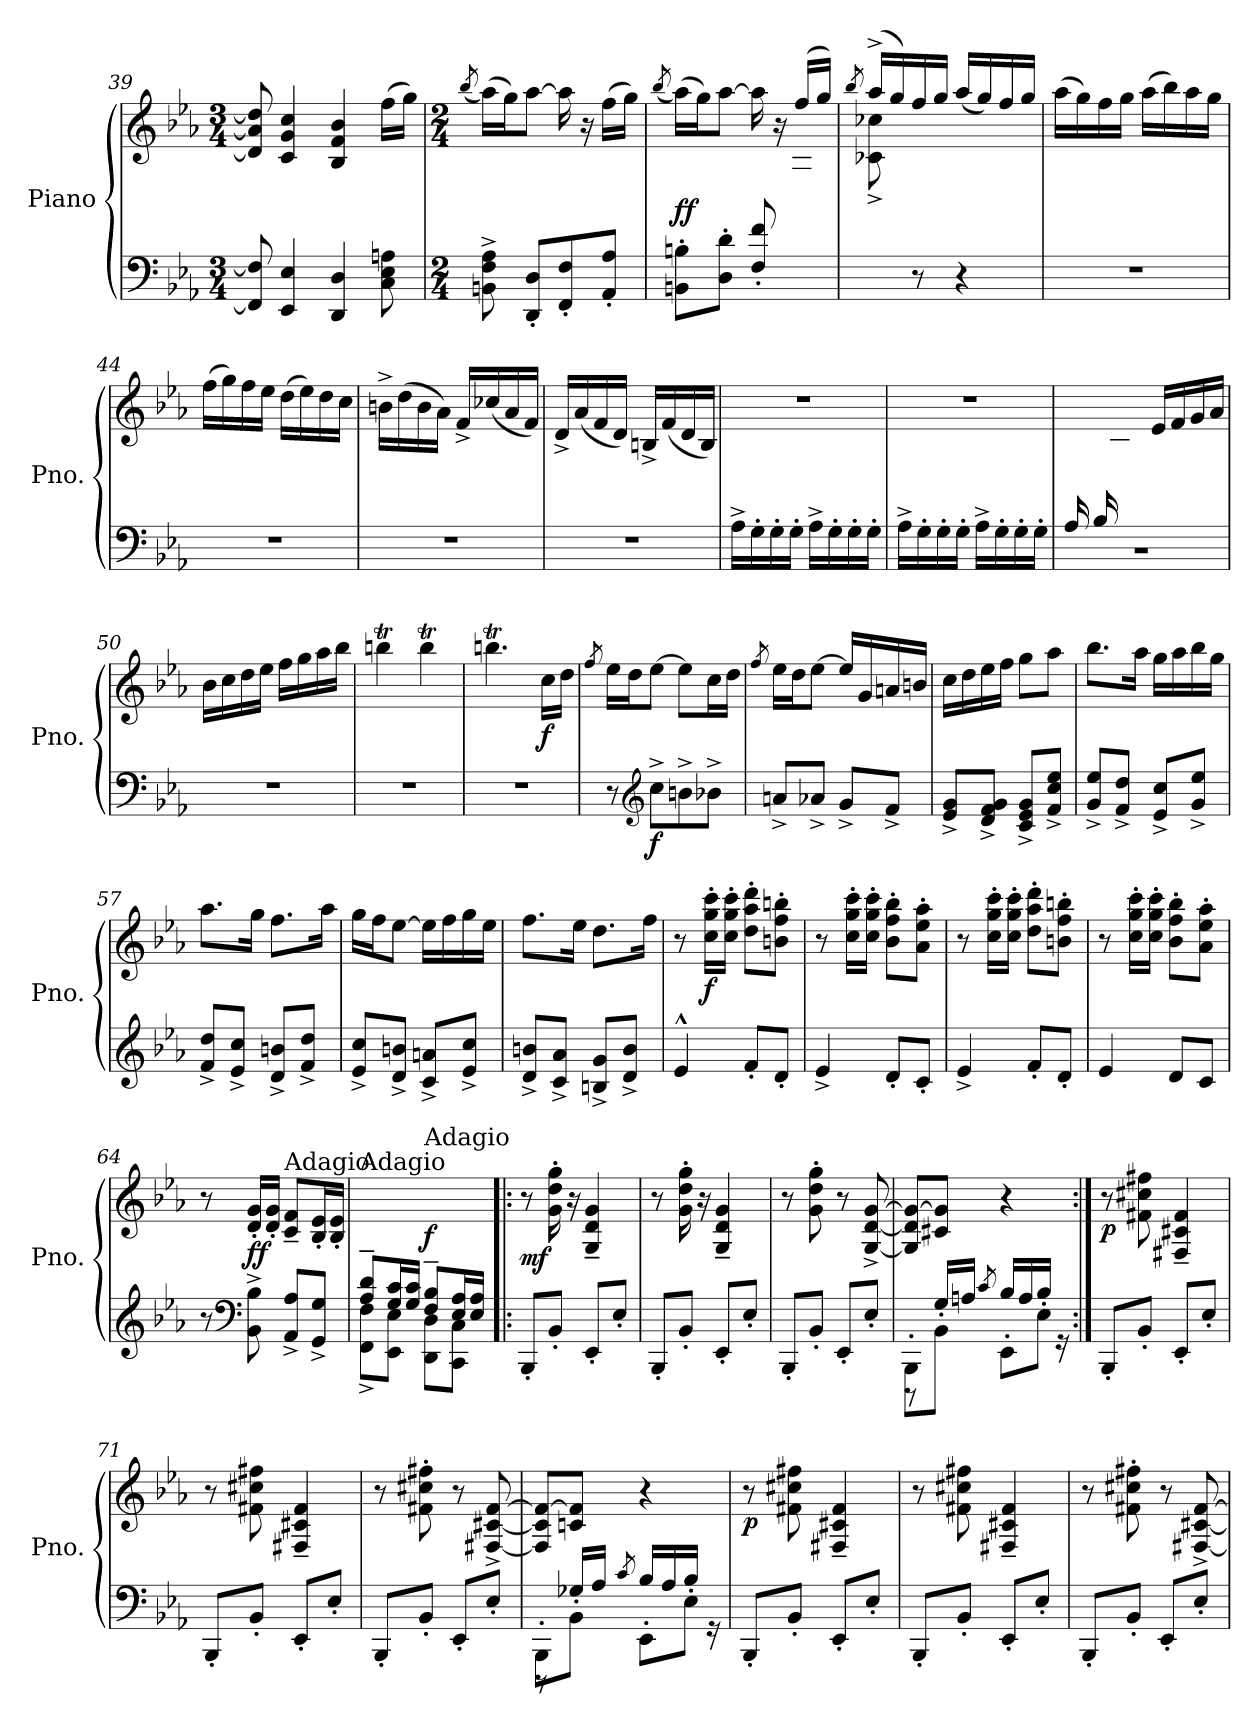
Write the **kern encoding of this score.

**kern	**kern	**dynam
*part1	*part1	*part1
*staff2	*staff1	*staff1/2
*I"Piano	*	*
*I'Pno.	*	*
*clefF4	*clefG2	*
*k[b-e-a-]	*k[b-e-a-]	*
*E-:	*E-:	*
*M3/4	*M3/4	*
=39	=39	=39
8FF/] 8F/]	8d/] 8a-/] 8dd/]	.
4EE-/ 4E-/	4c/ 4g/ 4cc/	.
4DD/ 4D/	4B-/ 4f/ 4b-/	.
8C\ 8E-\ 8An\	(16ff\LL	.
.	16gg\JJ)	.
=40	=40	=40
*M2/4	*M2/4	*
.	(8qbb-/	.
8BBn\^ 8F\^ 8A-\^	(16aa-\LL)	.
.	16gg\J)	.
8DD/' 8D/'L	[8aa-\J	.
8FF/' 8F/'	16aa-\]	.
.	16r	.
8AA-/' 8A-/'J	(16ff\LL	.
.	16gg\JJ)	.
=41	=41	=41
.	(8qbb-/	.
*	*^	*
!	!	!	!LO:DY:b
8BBn\' 8Bn\'L	(16aa-\LL)	4.ryy	ff
.	16gg\J)	.	.
8D\' 8d\'J	[8aa-\J	.	.
8F/' 8f/'L	16aa-\]	.	.
.	16r	.	.
8ryy	(16ff/LL	8A-\' 8a-\'J	.
.	16gg/JJ)	.	.
=42	=42	=42	=42
.	8qbb-/	.	.
8ryy	(16aa-^/LL	8c-X\^ 8cc-X\^	.
.	16gg/)	.	.
8r	16ff/	4.ryy	.
.	16gg/JJ	.	.
4r	(16aa-/LL	.	.
.	16gg/)	.	.
.	16ff/	.	.
.	16gg/JJ	.	.
*	*v	*v	*
!!LO:LB:g=z
=43	=43	=43
2r	(16aa-\LL	.
.	16gg\)	.
.	16ff\	.
.	16gg\JJ	.
.	(16aa-\LL	.
.	16bb-\)	.
.	16aa-\	.
.	16gg\JJ	.
=44	=44	=44
2r	(16ff\LL	.
.	16gg\)	.
.	16ff\	.
.	16ee-\JJ	.
.	(16dd\LL	.
.	16ee-\)	.
.	16dd\	.
.	16cc\JJ	.
=45	=45	=45
2r	16bn^\LL	.
.	(16dd\	.
.	16b\	.
.	16a-\JJ)	.
.	16f^/LL	.
.	(16cc-X/	.
.	16a-/	.
.	16f/JJ)	.
=46	=46	=46
2r	16d^/LL	.
.	(16a-/	.
.	16f/	.
.	16d/JJ)	.
.	16Bn^/LL	.
.	(16f/	.
.	16d/	.
.	16B/JJ)	.
!!LO:PB:g=z
=47	=47	=47
16A-^\LL	2r	.
16G'\	.	.
16G'\	.	.
16G'\JJ	.	.
16A-^\LL	.	.
16G'\	.	.
16G'\	.	.
16G'\JJ	.	.
=48	=48	=48
16A-^\LL	2r	.
16G'\	.	.
16G'\	.	.
16G'\JJ	.	.
16A-^\LL	.	.
16G'\	.	.
16G'\	.	.
16G'\JJ	.	.
=49	=49	=49
*^	*	*
(16A-/LL	2r	8ryy	.
16B-/	.	.	.
4.ryy	.	16c\	.
.	.	16d\JJ	.
.	.	16e-/LL	.
.	.	16f/	.
.	.	16g/	.
.	.	16a-/JJ	.
*v	*v	*	*
=50	=50	=50
2r	16b-\LL	.
.	16cc\	.
.	16dd\	.
.	16ee-\JJ	.
.	16ff\LL	.
.	16gg\	.
.	16aa-\	.
.	16bb-\JJ)	.
=51	=51	=51
2r	4bbnt\	.
.	4bbt\	.
=52	=52	=52
2r	4.bbnt\	.
!	!	!LO:DY:b
.	16cc\LL	f
.	16dd\JJ	.
!!LO:LB:g=z
=53	=53	=53
.	8qff/	.
8r	16ee-\LL	.
.	16dd\J	.
*clefG2	*	*
!	!	!LO:DY:b=2
8cc^\L	[8ee-\J	f
8bn^\	8ee-\L]	.
8b-X^\J	16cc\L	.
.	16dd\JJ	.
=54	=54	=54
.	8qff/	.
8an^/L	16ee-\LL	.
.	16dd\J	.
8a-X^/J	[8ee-\J	.
8g^/L	16ee-/LL]	.
.	16g/	.
8f^/J	16an/	.
.	16bn/JJ	.
=55	=55	=55
8e-/^ 8g/^L	16cc\LL	.
.	16dd\	.
8d/^ 8f/^ 8g/^J	16ee-\	.
.	16ff\JJ	.
8c/^ 8e-/^ 8g/^L	8gg\L	.
8f/^ 8cc/^ 8ee-/^J	8aa-\J	.
=56	=56	=56
8g/^ 8ee-/^L	8.bb-\L	.
8f/^ 8dd/^J	.	.
.	16aa-\Jk	.
8e-/^ 8cc/^L	16gg\LL	.
.	16aa-\	.
8g/^ 8ee-/^J	16bb-\	.
.	16gg\JJ	.
=57	=57	=57
8f/^ 8dd/^L	8.aa-\L	.
8e-/^ 8cc/^J	.	.
.	16gg\Jk	.
8d/^ 8bn/^L	8.ff\L	.
8f/^ 8dd/^J	.	.
.	16aa-\Jk	.
!!LO:LB:g=z
=58	=58	=58
8e-/^ 8cc/^L	16gg\LL	.
.	16ff\J	.
8d/^ 8bn/^J	[8ee-\J	.
8c/^ 8an/^L	16ee-\LL]	.
.	16ff\	.
8e-/^ 8cc/^J	16gg\	.
.	16ee-\JJ	.
=59	=59	=59
8d/^ 8bn/^L	8.ff\L	.
8c/^ 8a-/^J	.	.
.	16ee-\Jk	.
8Bn/^ 8g/^L	8.dd\L	.
8d/^ 8b/^J	.	.
.	16ff\Jk	.
=60	=60	=60
4e-^^/	8r	.
!	!	!LO:DY:b
.	16cc\' 16gg\' 16ccc\'LL	f
.	16cc\' 16gg\' 16ccc\'JJ	.
8f'/L	8dd\' 8aa-\' 8ddd\'L	.
8d'/J	8bn\' 8ff\' 8bbn\'J	.
=61	=61	=61
4e-^/	8r	.
.	16cc\' 16gg\' 16ccc\'LL	.
.	16cc\' 16gg\' 16ccc\'JJ	.
8d'/L	8b-\' 8ff\' 8bb-\'L	.
8c'/J	8a-\' 8ee-\' 8aa-\'J	.
=62	=62	=62
4e-^/	8r	.
.	16cc\' 16gg\' 16ccc\'LL	.
.	16cc\' 16gg\' 16ccc\'JJ	.
8f'/L	8dd\' 8aa-\' 8ddd\'L	.
8d'/J	8bn\' 8ff\' 8bbn\'J	.
=63	=63	=63
4e-/	8r	.
.	16cc\' 16gg\' 16ccc\'LL	.
.	16cc\' 16gg\' 16ccc\'JJ	.
8d/L	8b-\' 8ff\' 8bb-\'L	.
8c/J	8a-\' 8ee-\' 8aa-\'J	.
!!LO:LB:g=z
=64	=64	=64
8r	8r	.
*clefF4	*	*
!	!	!LO:DY:b
8BB-\^ 8B-\^	16d/' 16g/'LL	ff
.	16d/' 16g/'JJ	.
!	!LO:TX:a:t=Adagio	!
8AA-/^ 8A-/^L	8c/~ 8f/~L	.
8GG/^ 8G/^J	16B-/' 16e-/'L	.
.	16B-/' 16e-/'JJ	.
=65	=65	=65
*^	*	*
!	!	!LO:TX:a:t=Adagio	!
8A-/~ 8d/~L	8FF\^ 8F\^L	4ryy	.
16G/ 16c/L	8EE-\ 8E-\J	.	.
16G/ 16c/JJ	.	.	.
!	!	!LO:TX:a:t=Adagio	!
!	!	!	!LO:DY:b
8F/~ 8B-/~L	8DD\ 8D\L	4ryy	f
16E-/ 16A-/L	8CC\ 8C\J	.	.
16E-/ 16A-/JJ	.	.	.
*v	*v	*	*
=66!|:	=66!|:	=66!|:
*	*MM116	*
!	!	!LO:DY:b
8BBB-'/L	8r	mf
8BB-'/J	16g\' 16dd\' 16gg\'	.
.	16r	.
8EE-'/L	4G/~ 4d/~ 4g/~	.
8E-'/J	.	.
=67	=67	=67
8BBB-'/L	8r	.
8BB-'/J	16g\' 16dd\' 16gg\'	.
.	16r	.
8EE-'/L	4G/~ 4d/~ 4g/~	.
8E-'/J	.	.
=68	=68	=68
8BBB-'/L	8r	.
8BB-'/J	8g\' 8dd\' 8gg\'	.
8EE-'/L	8r	.
8E-'/J	[8G/^ [8d/^ [8g/^	.
!!LO:LB:g=z
=69	=69	=69
*^	*	*
8BBB-'\L	8r	8G/] 8d/] 8g/_L	.
8BB-'\J	16G/LL	8c#X/ 8g/]J	.
.	16An/JJ	.	.
.	8qc/	.	.
8EE-'\L	16B-/LL	4r	.
.	16A/	.	.
8E-'\J	16B-/JJ	.	.
.	16r	.	.
=70:|!	=70:|!	=70:|!	=70:|!
!	!	!	!LO:DY:b
*v	*v	*	*
8BBB-'/L	8r	p
8BB-'/J	8f#X\ 8cc#X\ 8ff#X\	.
8EE-'/L	4F#X/~ 4c#X/~ 4f#/~	.
8E-'/J	.	.
=71	=71	=71
8BBB-'/L	8r	.
8BB-'/J	8f#X\ 8cc#X\ 8ff#X\	.
8EE-'/L	4F#X/~ 4c#X/~ 4f#/~	.
8E-'/J	.	.
=72	=72	=72
8BBB-'/L	8r	.
8BB-'/J	8f#X\' 8cc#X\' 8ff#X\'	.
8EE-'/L	8r	.
8E-'/J	[8F#X/^ [8c#X/^ [8f#/^	.
!!LO:PB:g=z
=73	=73	=73
*^	*	*
8BBB-'\L	8r	8F#/] 8c#/] 8f#/_L	.
8BB-'\J	16G-X/LL	8cn/ 8f#/]J	.
.	16A-/JJ	.	.
.	8qc/	.	.
8EE-'\L	16B-/LL	4r	.
.	16A-/	.	.
8E-'\J	16B-/JJ	.	.
.	16r	.	.
=74	=74	=74	=74
!	!	!	!LO:DY:b
*v	*v	*	*
8BBB-'/L	8r	p
8BB-'/J	8f#X\ 8cc#X\ 8ff#X\	.
8EE-'/L	4F#X/~ 4c#X/~ 4f#/~	.
8E-'/J	.	.
=75	=75	=75
8BBB-'/L	8r	.
8BB-'/J	8f#X\ 8cc#X\ 8ff#X\	.
8EE-'/L	4F#X/~ 4c#X/~ 4f#/~	.
8E-'/J	.	.
=76	=76	=76
8BBB-'/L	8r	.
8BB-'/J	8f#X\' 8cc#X\' 8ff#X\'	.
8EE-'/L	8r	.
8E-'/J	[8F#X/^ [8c#X/^ [8f#/^	.
=	=	=
*-	*-	*-
